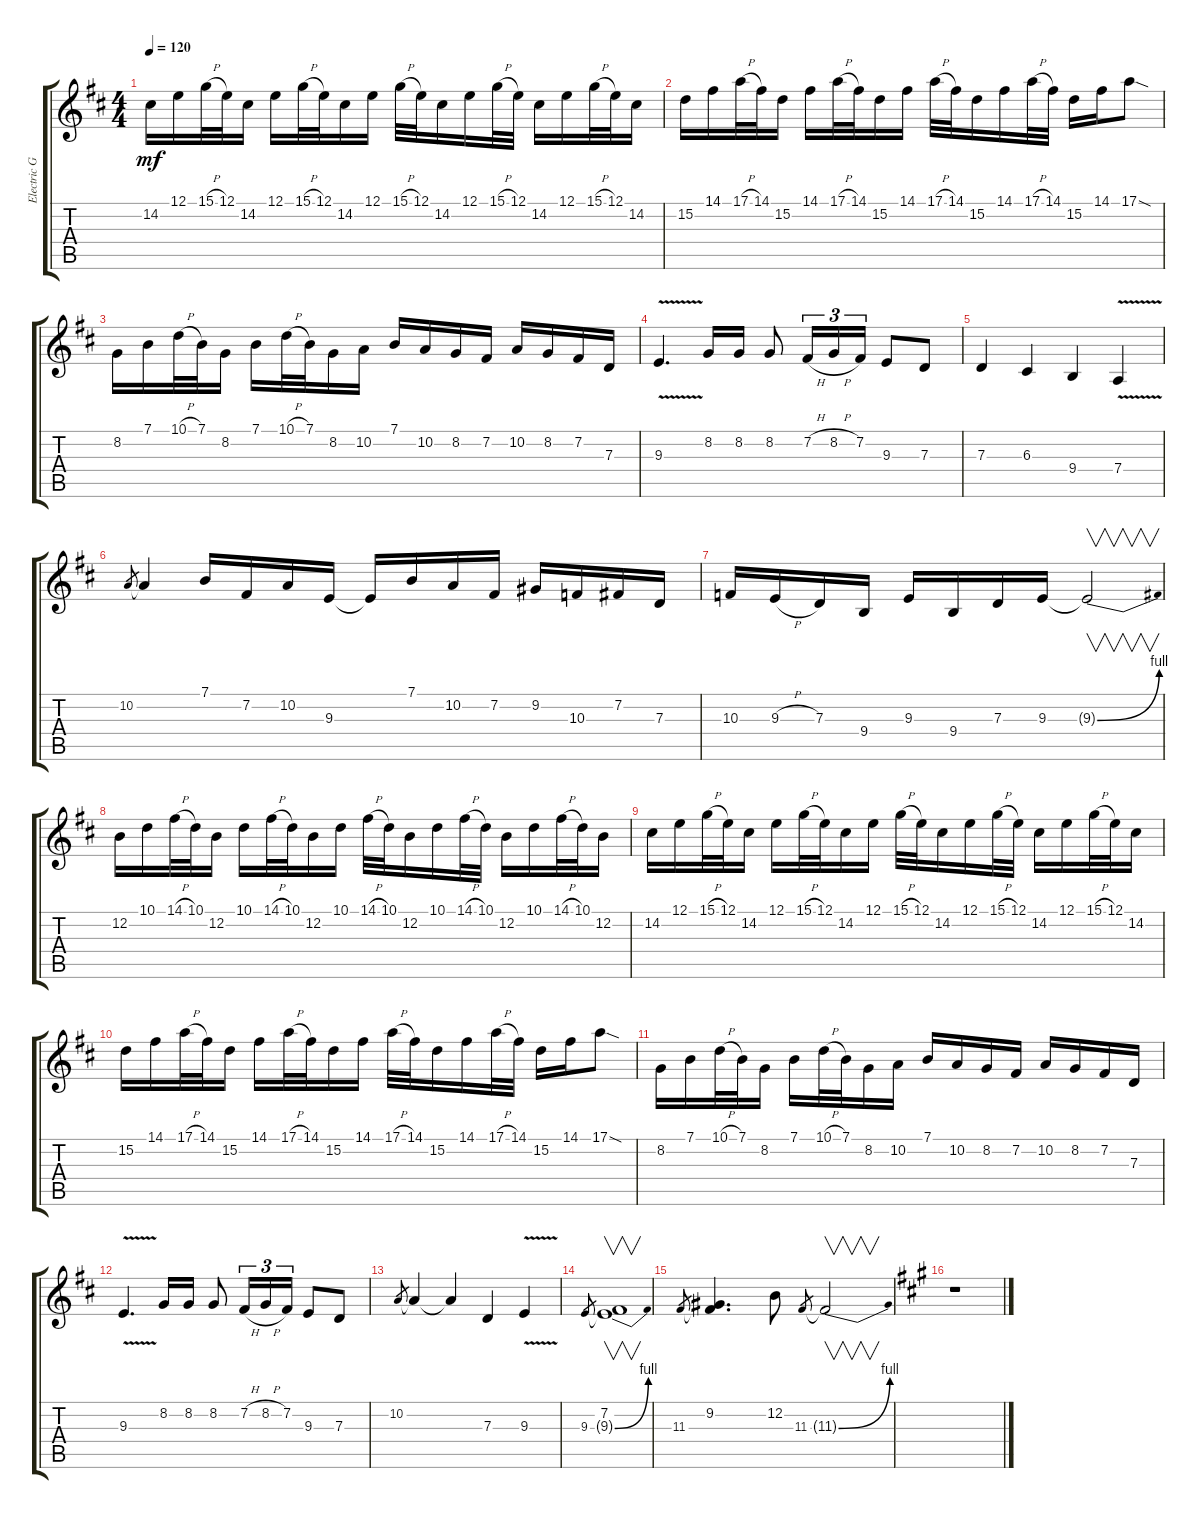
\track ("Electric Guitar - 4" "Electric G") {instrument synthbrass1}
\staff {score tabs}
\tuning (E4 B3 G3 D3 A2 E2) {hide}
\ts (4 4)
\tempo 120
\clef g2
\ks bminor
14.2.16{dy mf} 12.1.16 15.1{h}.32 12.1.32 14.2.16 12.1.16 15.1{h}.32 12.1.32 14.2.16 12.1.16 15.1{h}.32 12.1.32 14.2.16 12.1.16 15.1{h}.32 12.1.32 14.2.16 12.1.16 15.1{h}.32 12.1.32 14.2.16 |
15.2.16 14.1.16 17.1{h}.32 14.1.32 15.2.16 14.1.16 17.1{h}.32 14.1.32 15.2.16 14.1.16 17.1{h}.32 14.1.32 15.2.16 14.1.16 17.1{h}.32 14.1.32 15.2.16 14.1.16 17.1{sod}.8 |
8.2.16 7.1.16 10.1{h}.32 7.1.32 8.2.16 7.1.16 10.1{h}.32 7.1.32 8.2.16 10.2.16 7.1.16 10.2.16 8.2.16 7.2.16 10.2.16 8.2.16 7.2.16 7.3.16 |
9.3{v}.4{d} 8.2.16 8.2.16 8.2.8 7.2{h}.16{tu (3 2)} 8.2{h}.16{tu (3 2)} 7.2.16{tu (3 2)} 9.3.8 7.3.8 |
7.3.4 6.3.4 9.4.4 7.4{v}.4 |
10.2.8{gr} 10.2{t}.4 7.1.16 7.2.16 10.2.16 9.3.16 9.3{t}.16 7.1.16 10.2.16 7.2.16 9.2.16 10.3.16 7.2.16 7.3.16 |
10.3.16 9.3{h}.16 7.3.16 9.4.16 9.3.16 9.4.16 7.3.16 9.3.16 9.3{be (bend 0 0 60 4) t}.2{v} |
12.2.16 10.1.16 14.1{h}.32 10.1.32 12.2.16 10.1.16 14.1{h}.32 10.1.32 12.2.16 10.1.16 14.1{h}.32 10.1.32 12.2.16 10.1.16 14.1{h}.32 10.1.32 12.2.16 10.1.16 14.1{h}.32 10.1.32 12.2.16 |
14.2.16 12.1.16 15.1{h}.32 12.1.32 14.2.16 12.1.16 15.1{h}.32 12.1.32 14.2.16 12.1.16 15.1{h}.32 12.1.32 14.2.16 12.1.16 15.1{h}.32 12.1.32 14.2.16 12.1.16 15.1{h}.32 12.1.32 14.2.16 |
15.2.16 14.1.16 17.1{h}.32 14.1.32 15.2.16 14.1.16 17.1{h}.32 14.1.32 15.2.16 14.1.16 17.1{h}.32 14.1.32 15.2.16 14.1.16 17.1{h}.32 14.1.32 15.2.16 14.1.16 17.1{sod}.8 |
8.2.16 7.1.16 10.1{h}.32 7.1.32 8.2.16 7.1.16 10.1{h}.32 7.1.32 8.2.16 10.2.16 7.1.16 10.2.16 8.2.16 7.2.16 10.2.16 8.2.16 7.2.16 7.3.16 |
9.3{v}.4{d} 8.2.16 8.2.16 8.2.8 7.2{h}.16{tu (3 2)} 8.2{h}.16{tu (3 2)} 7.2.16{tu (3 2)} 9.3.8 7.3.8 |
10.2.8{gr} 10.2{t}.4 10.2{t}.4 7.3.4 9.3{v}.4 |
9.3.8{gr} (7.2 9.3{be (bend 0 0 60 4) t}).1{v} |
11.3.8{gr} (9.2 11.3{t}).4{d} 12.2.8 11.3.8{gr} 11.3{be (bend 0 0 60 4) t}.2{v} |
\ks f#minor
r.1
